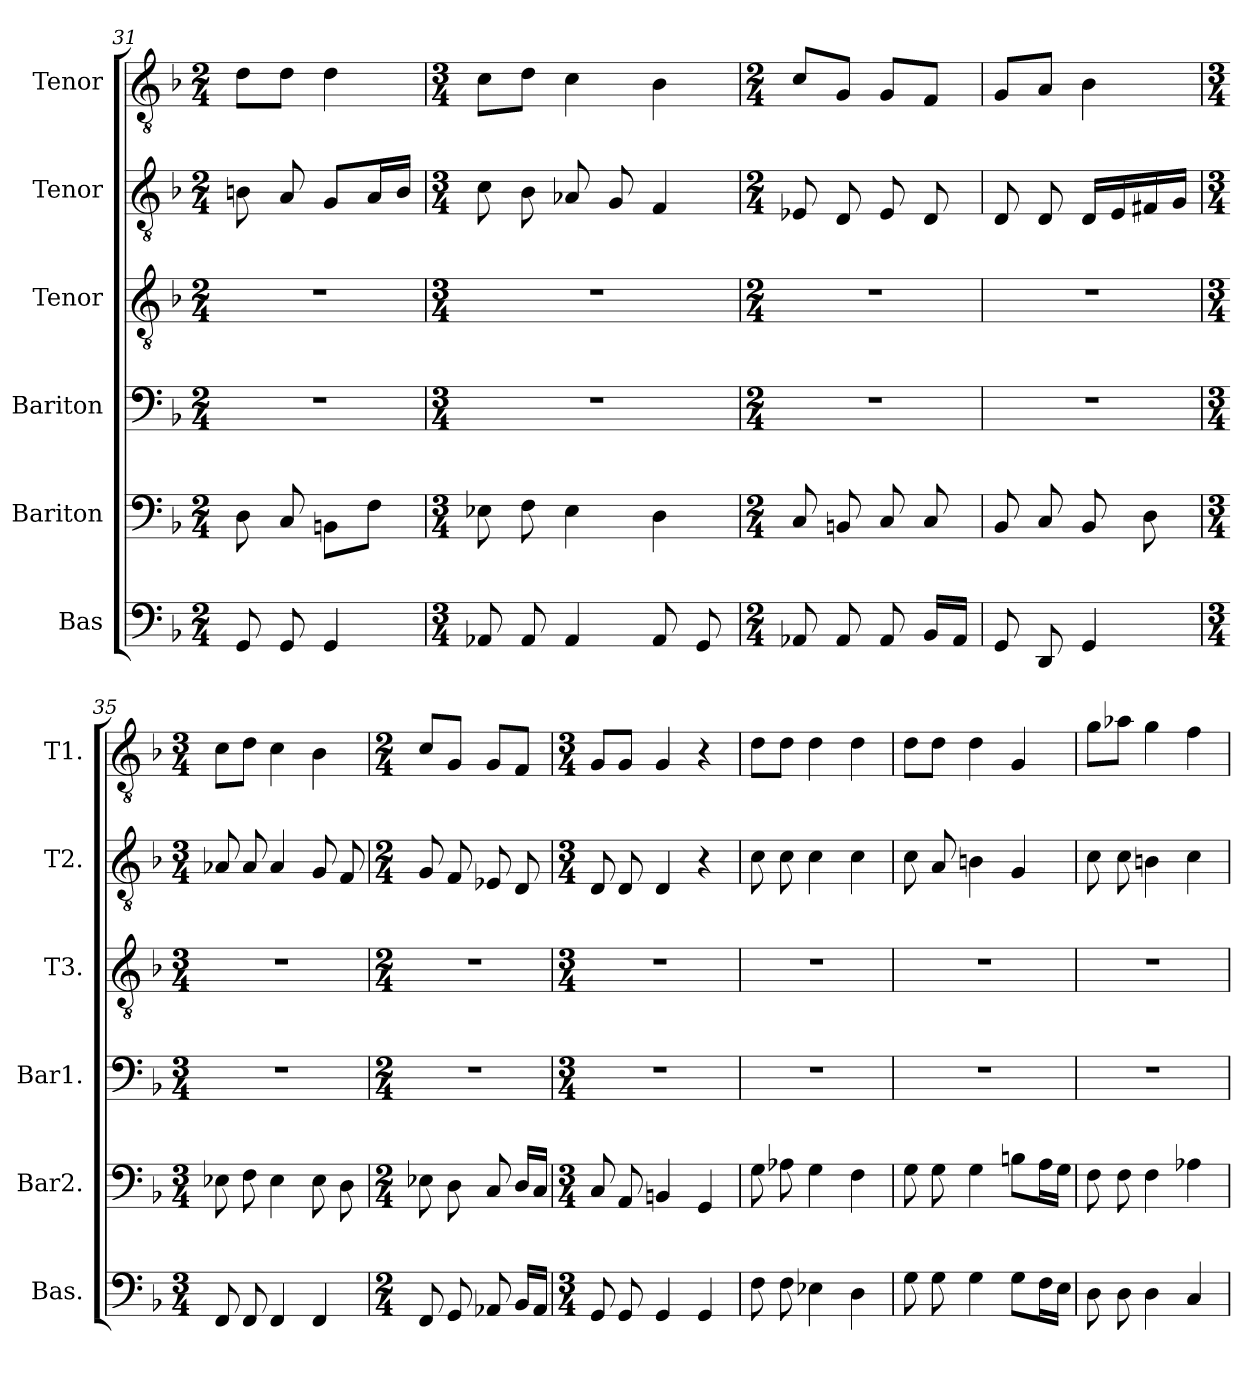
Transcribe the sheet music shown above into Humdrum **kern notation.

**kern	**kern	**kern	**kern	**kern	**kern
*part6	*part5	*part4	*part3	*part2	*part1
*staff6	*staff5	*staff4	*staff3	*staff2	*staff1
*I"Bas	*I"Bariton	*I"Bariton	*I"Tenor	*I"Tenor	*I"Tenor
*I'Bas.	*I'Bar2.	*I'Bar1.	*I'T3.	*I'T2.	*I'T1.
*clefF4	*clefF4	*clefF4	*clefGv2	*clefGv2	*clefGv2
*k[b-]	*k[b-]	*k[b-]	*k[b-]	*k[b-]	*k[b-]
*M2/4	*M2/4	*M2/4	*M2/4	*M2/4	*M2/4
=31	=31	=31	=31	=31	=31
8GG/	8D\	2r	2r	8Bn\	8d\L
8GG/	8C/	.	.	8A/	8d\J
4GG/	8BBn\L	.	.	8G/L	4d\
.	8F\J	.	.	16A/L	.
.	.	.	.	16B/JJ	.
=32	=32	=32	=32	=32	=32
*M3/4	*M3/4	*M3/4	*M3/4	*M3/4	*M3/4
8AA-X/	8E-X\	2.r	2.r	8c\	8c\L
8AA-/	8F\	.	.	8B-\	8d\J
4AA-/	4E-\	.	.	8A-X/	4c\
.	.	.	.	8G/	.
8AA-/	4D\	.	.	4F/	4B-\
8GG/	.	.	.	.	.
=33	=33	=33	=33	=33	=33
*M2/4	*M2/4	*M2/4	*M2/4	*M2/4	*M2/4
8AA-X/	8C/	2r	2r	8E-X/	8c/L
8AA-/	8BBn/	.	.	8D/	8G/J
8AA-/	8C/	.	.	8E-/	8G/L
16BB-/LL	8C/	.	.	8D/	8F/J
16AA-/JJ	.	.	.	.	.
!!LO:LB:g=z
=34	=34	=34	=34	=34	=34
8GG/	8BB-/	2r	2r	8D/	8G/L
8DD/	8C/	.	.	8D/	8A/J
4GG/	8BB-/	.	.	16D/LL	4B-\
.	.	.	.	16E/	.
.	8D\	.	.	16F#X/	.
.	.	.	.	16G/JJ	.
=35	=35	=35	=35	=35	=35
*M3/4	*M3/4	*M3/4	*M3/4	*M3/4	*M3/4
8FF/	8E-X\	2.r	2.r	8A-X/	8c\L
8FF/	8F\	.	.	8A-/	8d\J
4FF/	4E-\	.	.	4A-/	4c\
4FF/	8E-\	.	.	8G/	4B-\
.	8D\	.	.	8F/	.
=36	=36	=36	=36	=36	=36
*M2/4	*M2/4	*M2/4	*M2/4	*M2/4	*M2/4
8FF/	8E-X\	2r	2r	8G/	8c/L
8GG/	8D\	.	.	8F/	8G/J
8AA-X/	8C/	.	.	8E-X/	8G/L
16BB-/LL	16D/LL	.	.	8D/	8F/J
16AA-/JJ	16C/JJ	.	.	.	.
=37	=37	=37	=37	=37	=37
*M3/4	*M3/4	*M3/4	*M3/4	*M3/4	*M3/4
8GG/	8C/	2.r	2.r	8D/	8G/L
8GG/	8AA/	.	.	8D/	8G/J
4GG/	4BBn/	.	.	4D/	4G/
4GG/	4GG/	.	.	4r	4r
=38	=38	=38	=38	=38	=38
8F\	8G\	2.r	2.r	8c\	8d\L
8F\	8A-X\	.	.	8c\	8d\J
4E-X\	4G\	.	.	4c\	4d\
4D\	4F\	.	.	4c\	4d\
!!LO:LB:g=z
=39	=39	=39	=39	=39	=39
8G\	8G\	2.r	2.r	8c\	8d\L
8G\	8G\	.	.	8A/	8d\J
4G\	4G\	.	.	4Bn\	4d\
8G\L	8Bn\L	.	.	4G/	4G/
16F\L	16A\L	.	.	.	.
16E\JJ	16G\JJ	.	.	.	.
=40	=40	=40	=40	=40	=40
8D\	8F\	2.r	2.r	8c\	8g\L
8D\	8F\	.	.	8c\	8a-X\J
4D\	4F\	.	.	4Bn\	4g\
4C/	4A-X\	.	.	4c\	4f\
=	=	=	=	=	=
*-	*-	*-	*-	*-	*-
